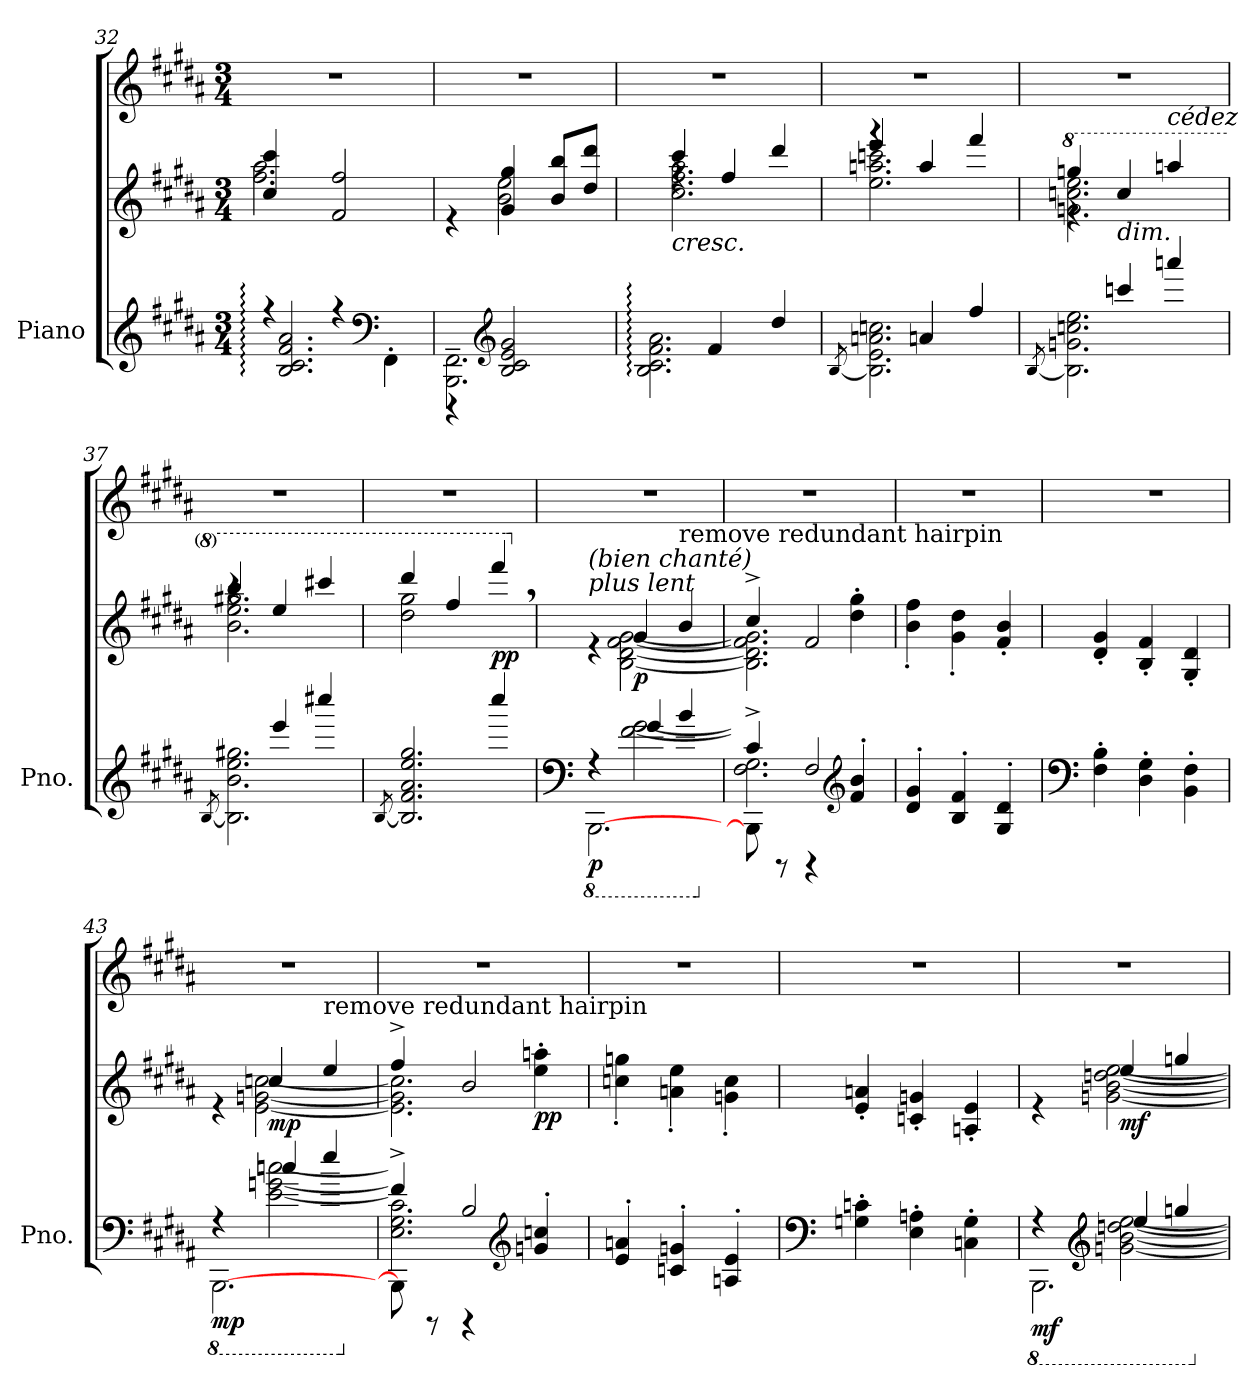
**kern	**kern	**kern	**dynam
*part1	*part1	*part1	*part1
*staff3	*staff2	*staff1	*staff1/2/3
*I"Piano	*	*	*
*I'Pno.	*	*	*
*clefG2	*clefG2	*clefG2	*
*k[f#c#g#d#a#]	*k[f#c#g#d#a#]	*k[f#c#g#d#a#]	*
*M3/4	*M3/4	*M3/4	*
=32	=32	=32	=32
*^	*^	*	*
*	*^	*	*	*	*
4rff	[4B/yy: [4c#/yy: [4f#/yy: [4a#/yy: 4cc#/yy: [4ff#/yy: [4aa#/yy: 4ccc#/yy:	2.B/: 2.c#/: 2.f#/: 2.a#/:	4cc#/ 4ccc#/	2.ff#\ 2.aa#\	2.r	.
4rff	2B/yy] 2c#/yy] 2f#/yy] 2a#/yy] 2ff#/yy] 2aa#/yy]	.	2f#/ 2ff#/	.	.	.
*clefF4	*	*	*	*	*	*
4FF#'\	.	.	.	.	.	.
*	*v	*v	*	*	*	*
=33	=33	=33	=33	=33	=33
2.BBB\~ 2.FF#\~	4r	4re	4ryy	2.r	.
*clefG2	*	*	*	*	*
.	2B/ 2c#/ 2e/ 2g#/	4g#/ 4gg#/	2b\ 2ee\	.	.
.	.	8b/ 8bb/L	.	.	.
.	.	8dd#/ 8ddd#/J	.	.	.
=34	=34	=34	=34	=34	=34
*	*^	*	*^	*	*
!	!	!	!LO:TX:b:i:t=cresc.	!	!	!	!
[4B\yy: [4c#\yy: [4f#\yy: [4a#\yy: 4cc#\yy: 4ff#\yy: 4aa#\yy: 4ccc#\yy:	4ryy	2.B\: 2.c#\: 2.f#\: 2.a#\:	4ccc#/	2.cc#\ 2.ff#\ 2.aa#\	4rff	2.r	.
2B/yy] 2c#/yy] 2f#/yy] 2a#/yy]	4f#/	.	4ff#/	.	2ryy	.	.
.	4dd#/	.	4ddd#/	.	.	.	.
*	*v	*v	*	*	*	*	*
=35	=35	=35	=35	=35	=35	=35
.	[8qB/	.	.	.	.	.
4ryy	2.B\] 2.e\ 2.an\ 2.ccn\	4eee/	4rggg	2.ee\ 2.aan\ 2.cccn\	2.r	.
4an/	.	4aa/	2ryy	.	.	.
4ff#/	.	4fff#/	.	.	.	.
!!LO:PB:g=z
=36	=36	=36	=36	=36	=36	=36
.	[8qB/	.	.	.	.	.
*	*	*8va	*	*	*	*
4ryy	2.B\] 2.gn\ 2.ccn\ 2.ee\	4gggn/	2.ggn\ 2.cccn\ 2.eee\	4rff	2.r	.
!	!	!LO:TX:b:i:t=dim.	!	!	!	!
4cccn/	.	4ccc/	.	2ryy	.	.
!	!	!LO:TX:a:i:t=cédez	!	!	!	!
4aaa/	.	4aaan/	.	.	.	.
=37	=37	=37	=37	=37	=37	=37
.	[8qB/	.	.	.	.	.
4ryy	2.B\] 2.b\ 2.ee\ 2.gg#X\	4bbb/	4rbbb	2.bb\ 2.eee\ 2.ggg#X\	2.r	.
4eee/	.	4eee/	2ryy	.	.	.
4cccc#X/	.	4cccc#X/	.	.	.	.
*	*	*v	*v	*v	*	*
=38	=38	=38	=38	=38
.	[8qB/	.	.	.
*	*	*^	*	*
2ryy	2.B/] 2.f#/ 2.a#/ 2.ee/ 2.gg#/	4dddd#/	2ddd#\ 2ggg#\	2.r	.
.	.	4fff#/	.	.	.
!	!	!	!	!	!LO:DY:b=2
4cccc#/	.	4ffff#,/	4ryy	.	pp
*v	*v	*	*	*	*
=39	=39	=39	=39	=39
*clefF4	*	*	*	*
*^	*	*	*	*
*	*^	*	*	*	*
*8ba	*	*	*	*	*	*
*	*	*	*X8va	*	*	*
*v	*v	*v	*	*	*	*
*	*	*	*MM114	*
*^	*	*	*	*
*	*^	*	*	*	*
!	!	!	!LO:TX:a:i:t=plus lent	!	!	!
!	!	!	!LO:TX:a:i:t=(bien chanté)	!	!	!
!	!	!	!	!	!	!LO:DY:b=3
[2.BBBB\	4ryy	4rGG	4re	4ryy	2.r	p
!	!	!	!	!	!	!LO:DY:b=2
.	[2F#\ [2G#\	4G#/	4g#/	[2B\ [2d#\ [2f#\ [2g#\	.	p
!	!	!	!LO:TX:a:t=remove redundant hairpin	!	!	!
.	.	4B/	4b/	.	.	.
*	*	*	*v	*v	*	*
=40	=40	=40	=40	=40	=40
*X8ba	*	*	*	*	*
*	*	*	*^	*	*
*	*	*	*	*^	*	*
8BBB\]	2.F#\] 2.G#\]	4c#^/	4cc#^/	2.B\] 2.d#\] 2.f#\] 2.g#\]	2ryy	2.r	.
8rBBBB	.	.	.	.	.	.	.
4rBBBB	.	2F#/	2f#/	.	.	.	.
*clefG2	*	*	*	*	*	*	*
!	!	!	!	!	!	!	!LO:DY:b=2
4f#/' 4b/'	.	.	.	.	4dd#\' 4gg#\'	.	other-dynamics
*	*v	*v	*	*	*	*	*
*	*	*	*v	*v	*	*
=41	=41	=41	=41	=41	=41
4d#/' 4g#/'	2.ryy	2.ryy	4b\' 4ff#\'	2.r	.
4B/' 4f#/'	.	.	4g#\' 4dd#\'	.	.
4G#/' 4d#/'	.	.	4f#/' 4b/'	.	.
!!LO:LB:g=z
=42	=42	=42	=42	=42	=42
*clefF4	*	*	*	*	*
4F#\' 4B\'	2.ryy	2.ryy	4d#/' 4g#/'	2.r	.
4D#\' 4G#\'	.	.	4B/' 4f#/'	.	.
4BB\' 4F#\'	.	.	4G#/' 4d#/'	.	.
=43	=43	=43	=43	=43	=43
*	*^	*	*	*	*
*8ba	*	*	*	*	*	*
*v	*v	*v	*	*	*	*
*	*	*	*MM114	*
*^	*	*	*	*
*	*^	*	*	*	*
!	!	!	!	!	!	!LO:DY:b=3
[2.BBBB\	4ryy	4rGG	4re	4ryy	2.r	mp
!	!	!	!	!	!	!LO:DY:b=2
.	[2E\ [2Gn\ [2c\	4cn/	4ccn/	[2e\ [2gn\ [2cc\	.	mp
!	!	!	!LO:TX:a:t=remove redundant hairpin	!	!	!
.	.	4e/	4ee/	.	.	.
*	*	*	*v	*v	*	*
=44	=44	=44	=44	=44	=44
*X8ba	*	*	*	*	*
*	*	*	*^	*	*
*	*	*	*	*^	*	*
8BBB\]	2.E\] 2.G\] 2.c\]	4f#^/	4ff#^/	2.e\] 2.g\] 2.cc\]	2ryy	2.r	.
8rBBBB	.	.	.	.	.	.	.
4rBBBB	.	2B/	2b/	.	.	.	.
*clefG2	*	*	*	*	*	*	*
!	!	!	!	!	!	!	!LO:DY:b=2
4gn/' 4ccn/'	.	.	.	.	4ee\' 4aan\'	.	pp
*	*v	*v	*	*	*	*	*
*	*	*	*v	*v	*	*
=45	=45	=45	=45	=45	=45
4e/' 4an/'	2.ryy	2.ryy	4ccn\' 4ggn\'	2.r	.
4cn/' 4gn/'	.	.	4an\' 4ee\'	.	.
4An/' 4e/'	.	.	4gn\' 4cc\'	.	.
=46	=46	=46	=46	=46	=46
*clefF4	*	*	*	*	*
4Gn\' 4cn\'	2.rCCyy	2.ryy	4e/' 4an/'	2.r	.
4E\' 4An\'	.	.	4cn/' 4gn/'	.	.
4Cn\' 4G\'	.	.	4An/' 4e/'	.	.
=47	=47	=47	=47	=47	=47
*	*^	*	*	*	*
*8ba	*	*	*	*	*	*
*v	*v	*v	*	*	*	*
*	*	*	*MM114	*
*^	*	*	*	*
*	*^	*	*	*	*
!	!	!	!	!	!	!LO:DY:b=3
2.BBBB\	4ryy	4rGG	4re	4ryy	2.r	mf
*clefG2	*	*	*	*	*	*
!	!	!	!	!	!	!LO:DY:b=2
.	[2Gn\ [2B\ [2dn\ [2e\	4e/	4ee/	[2gn\ [2b\ [2ddn\ [2ee\	.	mf
.	.	4gn/	4ggn/	.	.	.
*	*	*	*v	*v	*	*
*X8ba	*	*	*	*	*
*v	*v	*v	*	*	*
=	=	=	=
*-	*-	*-	*-
